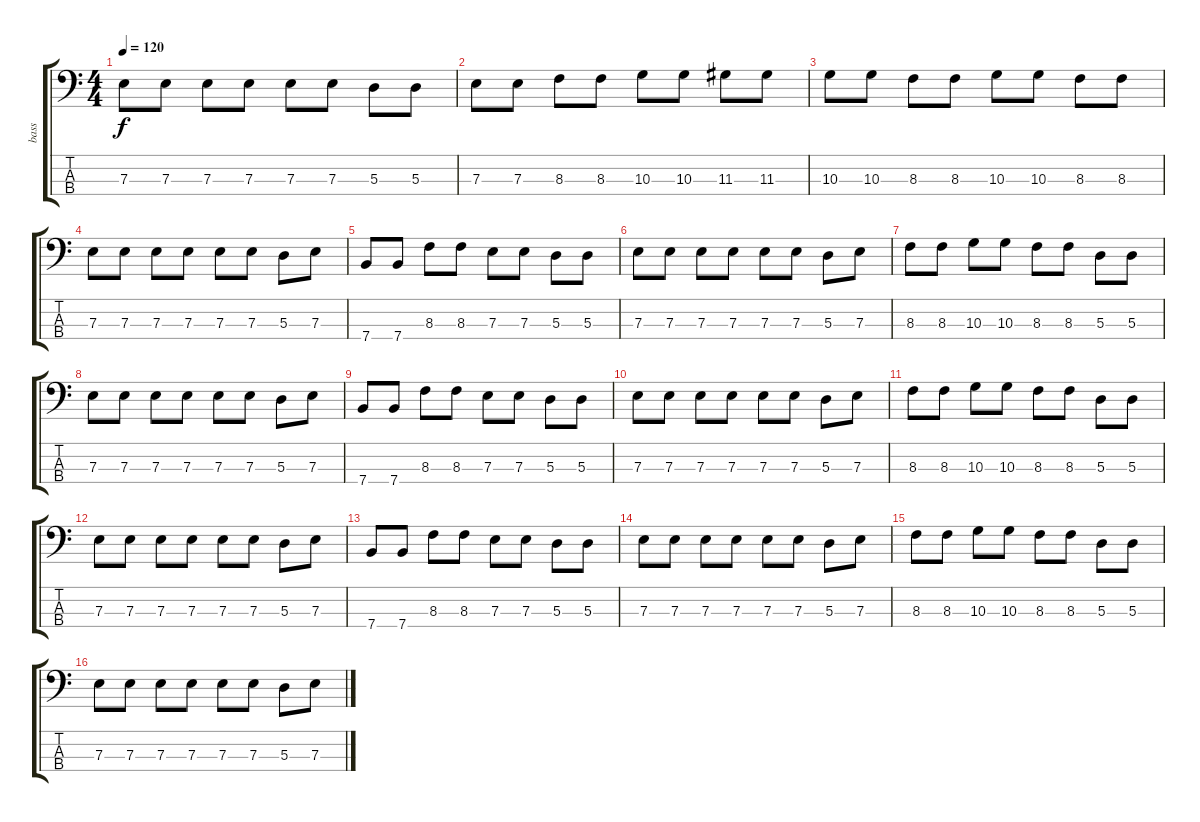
\track ("bass" "bass") {instrument electricbasspick}
\staff {score tabs}
\tuning (G2 D2 A1 E1) {hide}
\ts (4 4)
\tempo 120
\clef f4
\ks c
7.3.8{dy f} 7.3.8 7.3.8 7.3.8 7.3.8 7.3.8 5.3.8 5.3.8 |
7.3.8 7.3.8 8.3.8 8.3.8 10.3.8 10.3.8 11.3.8 11.3.8 |
10.3.8 10.3.8 8.3.8 8.3.8 10.3.8 10.3.8 8.3.8 8.3.8 |
7.3.8 7.3.8 7.3.8 7.3.8 7.3.8 7.3.8 5.3.8 7.3.8 |
7.4.8 7.4.8 8.3.8 8.3.8 7.3.8 7.3.8 5.3.8 5.3.8 |
7.3.8 7.3.8 7.3.8 7.3.8 7.3.8 7.3.8 5.3.8 7.3.8 |
8.3.8 8.3.8 10.3.8 10.3.8 8.3.8 8.3.8 5.3.8 5.3.8 |
7.3.8 7.3.8 7.3.8 7.3.8 7.3.8 7.3.8 5.3.8 7.3.8 |
7.4.8 7.4.8 8.3.8 8.3.8 7.3.8 7.3.8 5.3.8 5.3.8 |
7.3.8 7.3.8 7.3.8 7.3.8 7.3.8 7.3.8 5.3.8 7.3.8 |
8.3.8 8.3.8 10.3.8 10.3.8 8.3.8 8.3.8 5.3.8 5.3.8 |
7.3.8 7.3.8 7.3.8 7.3.8 7.3.8 7.3.8 5.3.8 7.3.8 |
7.4.8 7.4.8 8.3.8 8.3.8 7.3.8 7.3.8 5.3.8 5.3.8 |
7.3.8 7.3.8 7.3.8 7.3.8 7.3.8 7.3.8 5.3.8 7.3.8 |
8.3.8 8.3.8 10.3.8 10.3.8 8.3.8 8.3.8 5.3.8 5.3.8 |
7.3.8 7.3.8 7.3.8 7.3.8 7.3.8 7.3.8 5.3.8 7.3.8
